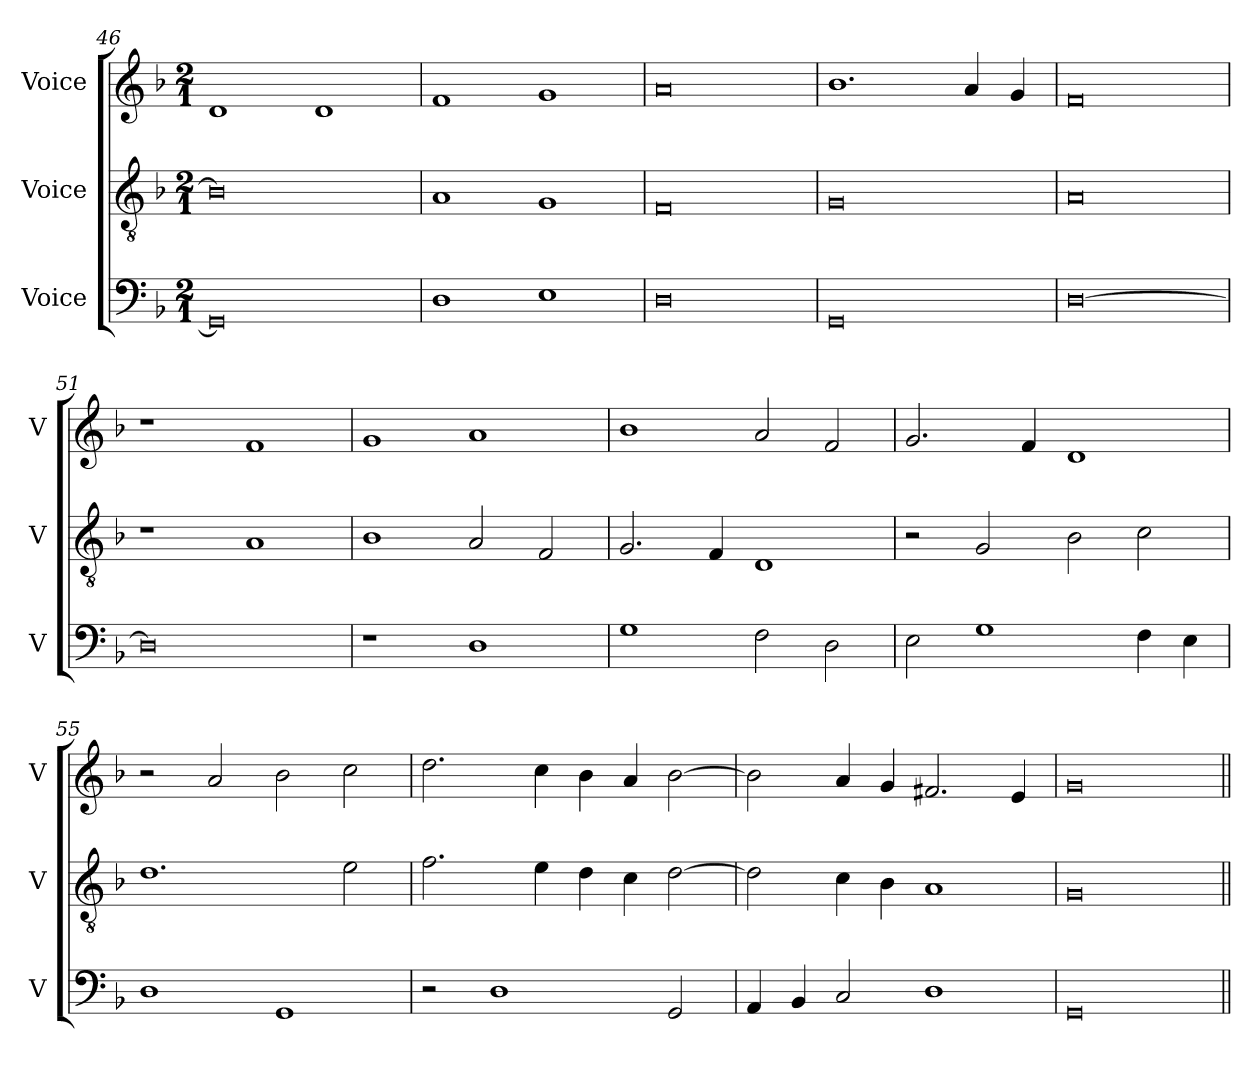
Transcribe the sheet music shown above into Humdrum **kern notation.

**kern	**kern	**kern
*part3	*part2	*part1
*staff3	*staff2	*staff1
*I"Voice	*I"Voice	*I"Voice
*I'V	*I'V	*I'V
*clefF4	*clefGv2	*clefG2
*k[b-]	*k[b-]	*k[b-]
*M2/1	*M2/1	*M2/1
=46	=46	=46
0GG]	0B-]	1d
.	.	1d
=47	=47	=47
1D	1A	1f
1E	1G	1g
=48	=48	=48
0D	0F	0a
=49	=49	=49
0GG	0G	1.b-
.	.	4a/
.	.	4g/
!!LO:LB:g=z
=50	=50	=50
[0D	0A	0f
=51	=51	=51
0D]	1r	1r
.	1A	1f
=52	=52	=52
1r	1B-	1g
1D	2A/	1a
.	2F/	.
=53	=53	=53
1G	2.G/	1b-
.	4F/	.
2F\	1D	2a/
2D\	.	2f/
!!LO:LB:g=z
=54	=54	=54
2E\	2r	2.g/
1G	2G/	.
.	.	4f/
.	2B-\	1d
4F\	2c\	.
4E\	.	.
=55	=55	=55
1D	1.d	2r
.	.	2a/
1GG	.	2b-\
.	2e\	2cc\
=56	=56	=56
2r	2.f\	2.dd\
1D	.	.
.	4e\	4cc\
.	4d\	4b-\
.	4c\	4a/
2GG/	[2d\	[2b-\
!!LO:LB:g=z
=57	=57	=57
4AA/	2d\]	2b-\]
4BB-/	.	.
2C/	4c\	4a/
.	4B-\	4g/
1D	1A	2.f#X/
.	.	4e/
=58	=58	=58
0GG	0G	0g
=||	=||	=||
*-	*-	*-
